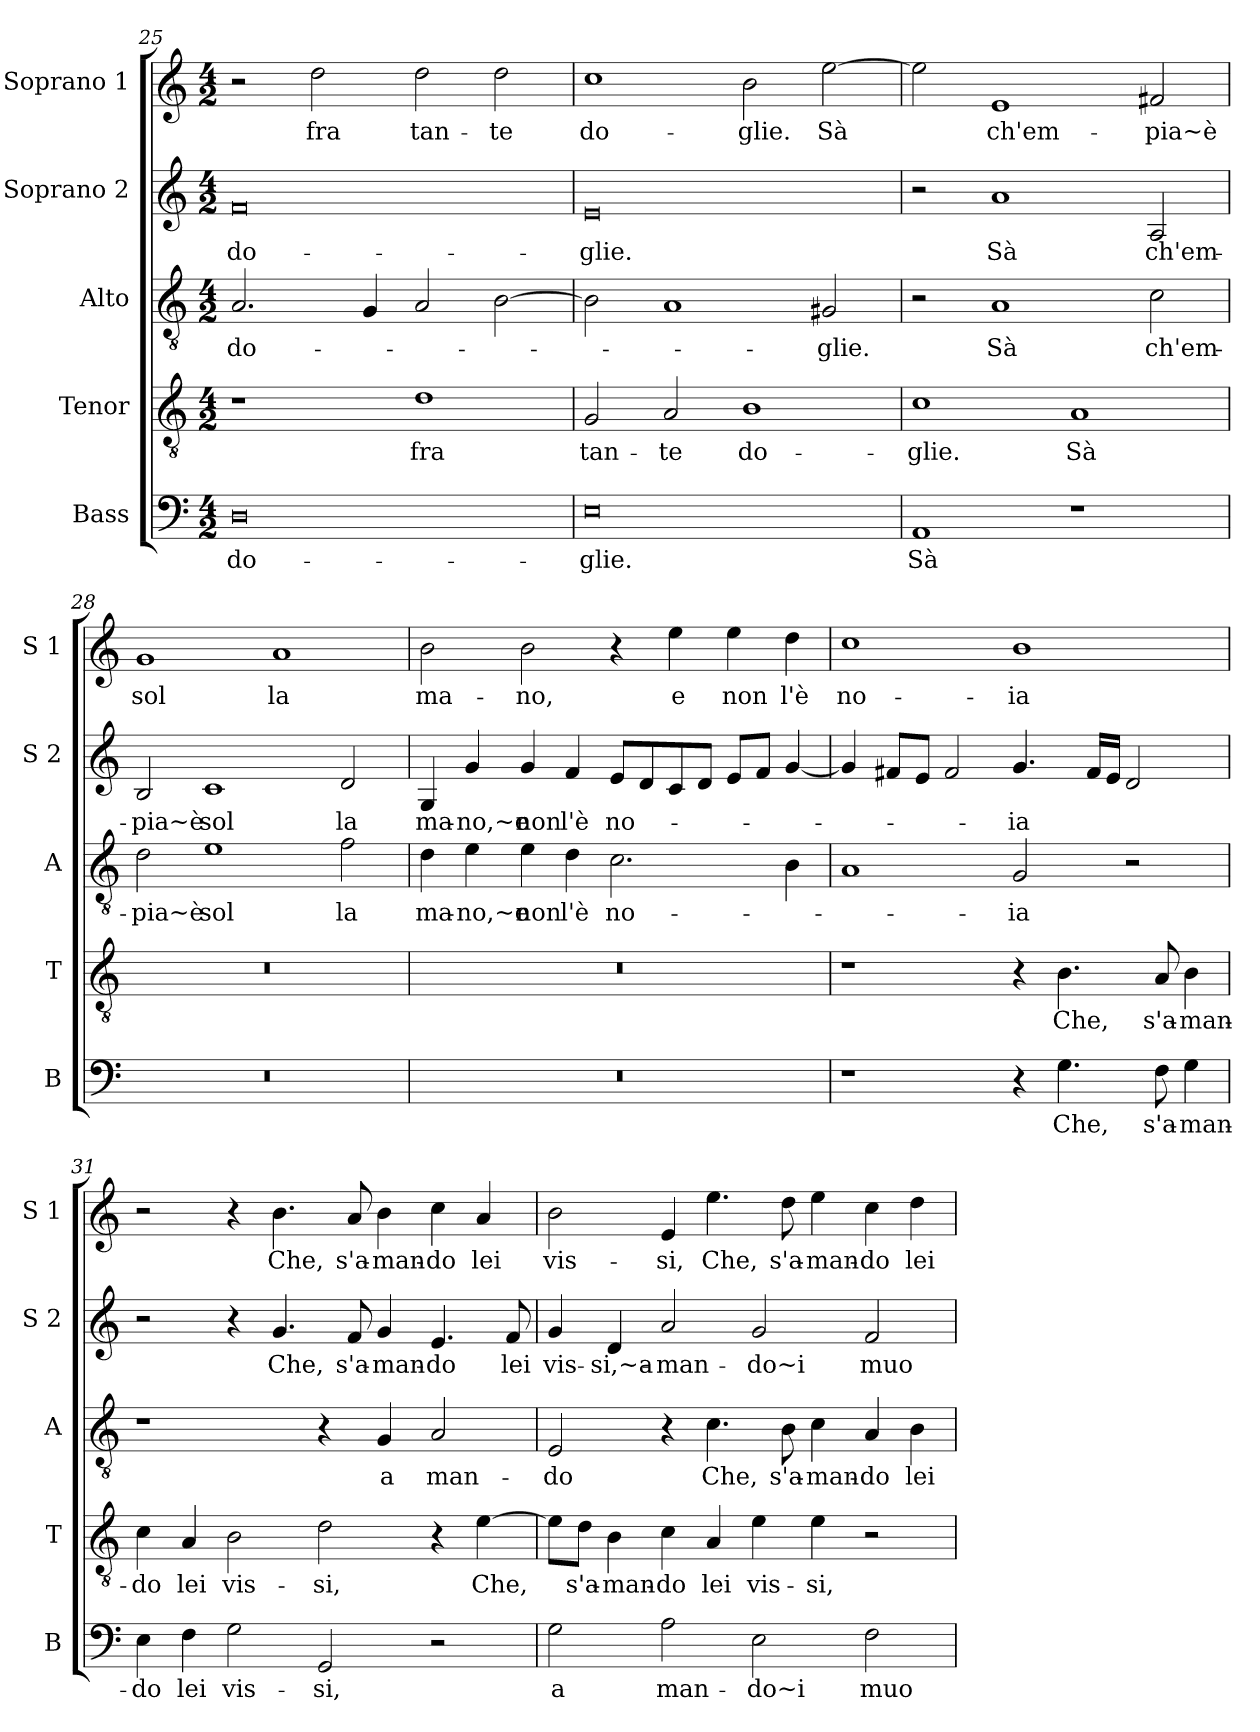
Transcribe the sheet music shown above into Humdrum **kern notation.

**kern	**text	**kern	**text	**kern	**text	**kern	**text	**kern	**text
*part5	*part5	*part4	*part4	*part3	*part3	*part2	*part2	*part1	*part1
*staff5	*staff5	*staff4	*staff4	*staff3	*staff3	*staff2	*staff2	*staff1	*staff1
*I"Bass	*	*I"Tenor	*	*I"Alto	*	*I"Soprano 2	*	*I"Soprano 1	*
*I'B	*	*I'T	*	*I'A	*	*I'S 2	*	*I'S 1	*
*clefF4	*	*clefGv2	*	*clefGv2	*	*clefG2	*	*clefG2	*
*k[]	*	*k[]	*	*k[]	*	*k[]	*	*k[]	*
*C:	*	*C:	*	*C:	*	*C:	*	*C:	*
*M4/2	*	*M4/2	*	*M4/2	*	*M4/2	*	*M4/2	*
=25	=25	=25	=25	=25	=25	=25	=25	=25	=25
0D	do-	1r	.	2.A/	do-	0f	do-	2r	.
.	.	.	.	.	.	.	.	2dd\	fra
.	.	.	.	4G/	.	.	.	.	.
.	.	1d	fra	2A/	.	.	.	2dd\	tan-
.	.	.	.	[2B\	.	.	.	2dd\	-te
=26	=26	=26	=26	=26	=26	=26	=26	=26	=26
0E	-glie.	2G/	tan-	2B\]	.	0e	-glie.	1cc	do-
.	.	2A/	-te	1A	.	.	.	.	.
.	.	1B	do-	.	.	.	.	2b\	-glie.
.	.	.	.	2G#X/	-glie.	.	.	[2ee\	Sà
=27	=27	=27	=27	=27	=27	=27	=27	=27	=27
1AA	Sà	1c	-glie.	2r	.	2r	.	2ee\]	.
.	.	.	.	1A	Sà	1a	Sà	1e	ch'em-
1r	.	1A	Sà	.	.	.	.	.	.
.	.	.	.	2c\	ch'em-	2A/	ch'em-	2f#X/	-pia~è
!!LO:LB:g=z
=28	=28	=28	=28	=28	=28	=28	=28	=28	=28
0r	.	0r	.	2d\	-pia~è	2B/	-pia~è	1g	sol
.	.	.	.	1e	sol	1c	sol	.	.
.	.	.	.	.	.	.	.	1a	la
.	.	.	.	2f\	la	2d/	la	.	.
=29	=29	=29	=29	=29	=29	=29	=29	=29	=29
0r	.	0r	.	4d\	ma-	4G/	ma-	2b\	ma-
.	.	.	.	4e\	-no,~e	4g/	-no,~e	.	.
.	.	.	.	4e\	non	4g/	non	2b\	-no,
.	.	.	.	4d\	l'è	4f/	l'è	.	.
.	.	.	.	2.c\	no-	8e/L	no-	4r	.
.	.	.	.	.	.	8d/	.	.	.
.	.	.	.	.	.	8c/	.	4ee\	e
.	.	.	.	.	.	8d/J	.	.	.
.	.	.	.	.	.	8e/L	.	4ee\	non
.	.	.	.	.	.	8f/J	.	.	.
.	.	.	.	4B\	.	[4g/	.	4dd\	l'è
=30	=30	=30	=30	=30	=30	=30	=30	=30	=30
1r	.	1r	.	1A	.	4g/]	.	1cc	no-
.	.	.	.	.	.	8f#X/L	.	.	.
.	.	.	.	.	.	8e/J	.	.	.
.	.	.	.	.	.	2f#/	.	.	.
4r	.	4r	.	2G/	-ia	4.g/	-ia	1b	-ia
4.G\	Che,	4.B\	Che,	.	.	.	.	.	.
.	.	.	.	.	.	16f#/LL	.	.	.
.	.	.	.	.	.	16e/JJ	.	.	.
.	.	.	.	2r	.	2d/	.	.	.
8F\	s'a-	8A/	s'a-	.	.	.	.	.	.
4G\	-man-	4B\	-man-	.	.	.	.	.	.
=31	=31	=31	=31	=31	=31	=31	=31	=31	=31
4E\	-do	4c\	-do	1r	.	2r	.	2r	.
4F\	lei	4A/	lei	.	.	.	.	.	.
2G\	vis-	2B\	vis-	.	.	4r	.	4r	.
.	.	.	.	.	.	4.g/	Che,	4.b\	Che,
2GG/	-si,	2d\	-si,	4r	.	.	.	.	.
.	.	.	.	.	.	8f/	s'a-	8a/	s'a-
.	.	.	.	4G/	a	4g/	-man-	4b\	-man-
2r	.	4r	.	2A/	man-	4.e/	-do	4cc\	-do
.	.	[4e\	Che,	.	.	.	.	4a/	lei
.	.	.	.	.	.	8f/	lei	.	.
!!LO:PB:g=z
=32	=32	=32	=32	=32	=32	=32	=32	=32	=32
2G\	a	8e\L]	.	2E/	-do	4g/	vis-	2b\	vis-
.	.	8d\J	s'a-	.	.	.	.	.	.
.	.	4B\	-man-	.	.	4d/	-si,~a-	.	.
2A\	man-	4c\	-do	4r	.	2a/	-man-	4e/	-si,
.	.	4A/	lei	4.c\	Che,	.	.	4.ee\	Che,
2E\	-do~i	4e\	vis-	.	.	2g/	-do~i	.	.
.	.	.	.	8B\	s'a-	.	.	8dd\	s'a-
.	.	4e\	-si,	4c\	-man-	.	.	4ee\	-man-
2F\	muo-	2r	.	4A/	-do	2f/	muo-	4cc\	-do
.	.	.	.	4B\	lei	.	.	4dd\	lei
=	=	=	=	=	=	=	=	=	=
*-	*-	*-	*-	*-	*-	*-	*-	*-	*-
